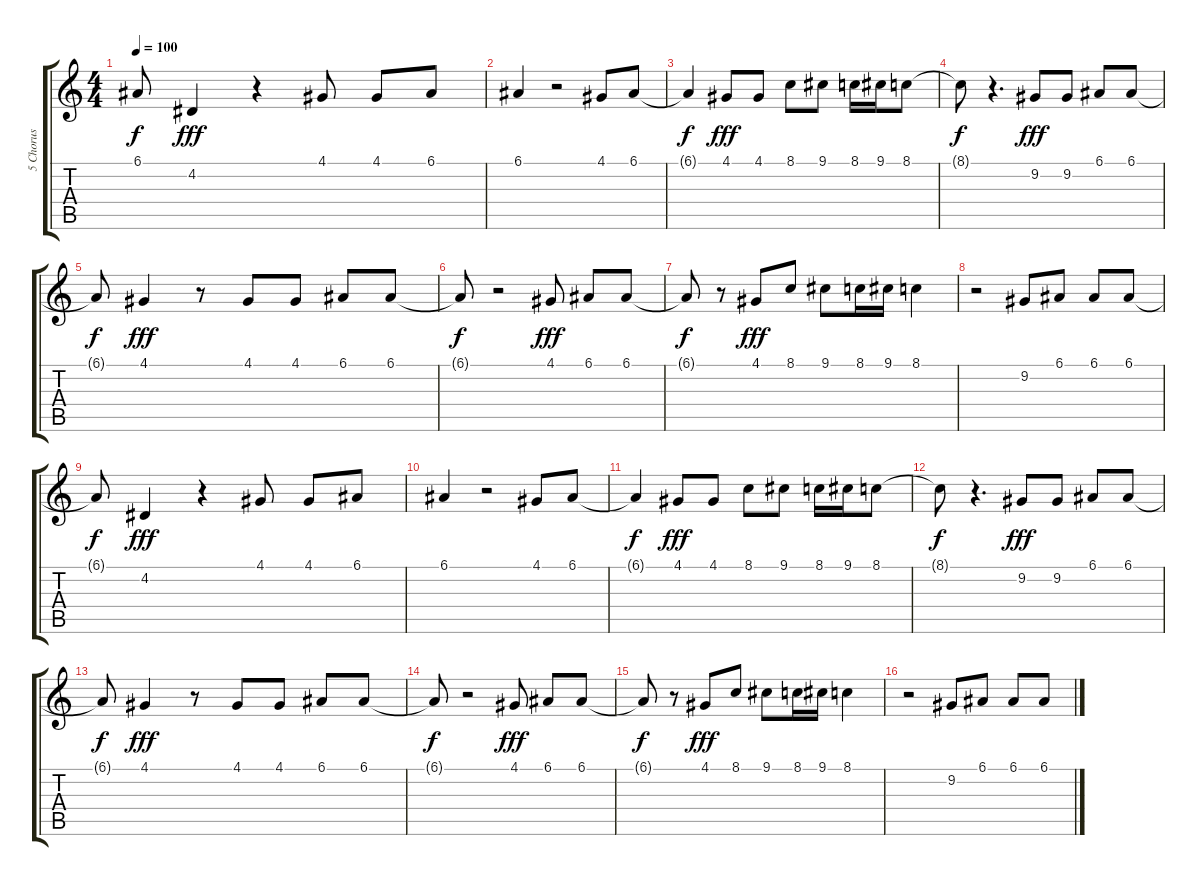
\track ("5 Chorus" "5 Chorus") {instrument choiraahs}
\staff {score tabs}
\tuning (E4 B3 G3 D3 A2 E2) {hide}
\ts (4 4)
\tempo 100
\clef g2
\ks c
6.1{t}.8{dy f} 4.2.4{dy fff} r.4 4.1.8 4.1.8 6.1.8 |
6.1.4 r.2 4.1.8 6.1.8 |
6.1{t}.4{dy f} 4.1.8{dy fff} 4.1.8 8.1.8 9.1.8 8.1.16 9.1.16 8.1.8 |
8.1{t}.8{dy f} r.4{d} 9.2.8{dy fff} 9.2.8 6.1.8 6.1.8 |
6.1{t}.8{dy f} 4.1.4{dy fff} r.8 4.1.8 4.1.8 6.1.8 6.1.8 |
6.1{t}.8{dy f} r.2 4.1.8{dy fff} 6.1.8 6.1.8 |
6.1{t}.8{dy f} r.8 4.1.8{dy fff} 8.1.8 9.1.8 8.1.16 9.1.16 8.1.4 |
r.2 9.2.8 6.1.8 6.1.8 6.1.8 |
6.1{t}.8{dy f} 4.2.4{dy fff} r.4 4.1.8 4.1.8 6.1.8 |
6.1.4 r.2 4.1.8 6.1.8 |
6.1{t}.4{dy f} 4.1.8{dy fff} 4.1.8 8.1.8 9.1.8 8.1.16 9.1.16 8.1.8 |
8.1{t}.8{dy f} r.4{d} 9.2.8{dy fff} 9.2.8 6.1.8 6.1.8 |
6.1{t}.8{dy f} 4.1.4{dy fff} r.8 4.1.8 4.1.8 6.1.8 6.1.8 |
6.1{t}.8{dy f} r.2 4.1.8{dy fff} 6.1.8 6.1.8 |
6.1{t}.8{dy f} r.8 4.1.8{dy fff} 8.1.8 9.1.8 8.1.16 9.1.16 8.1.4 |
r.2 9.2.8 6.1.8 6.1.8 6.1.8
